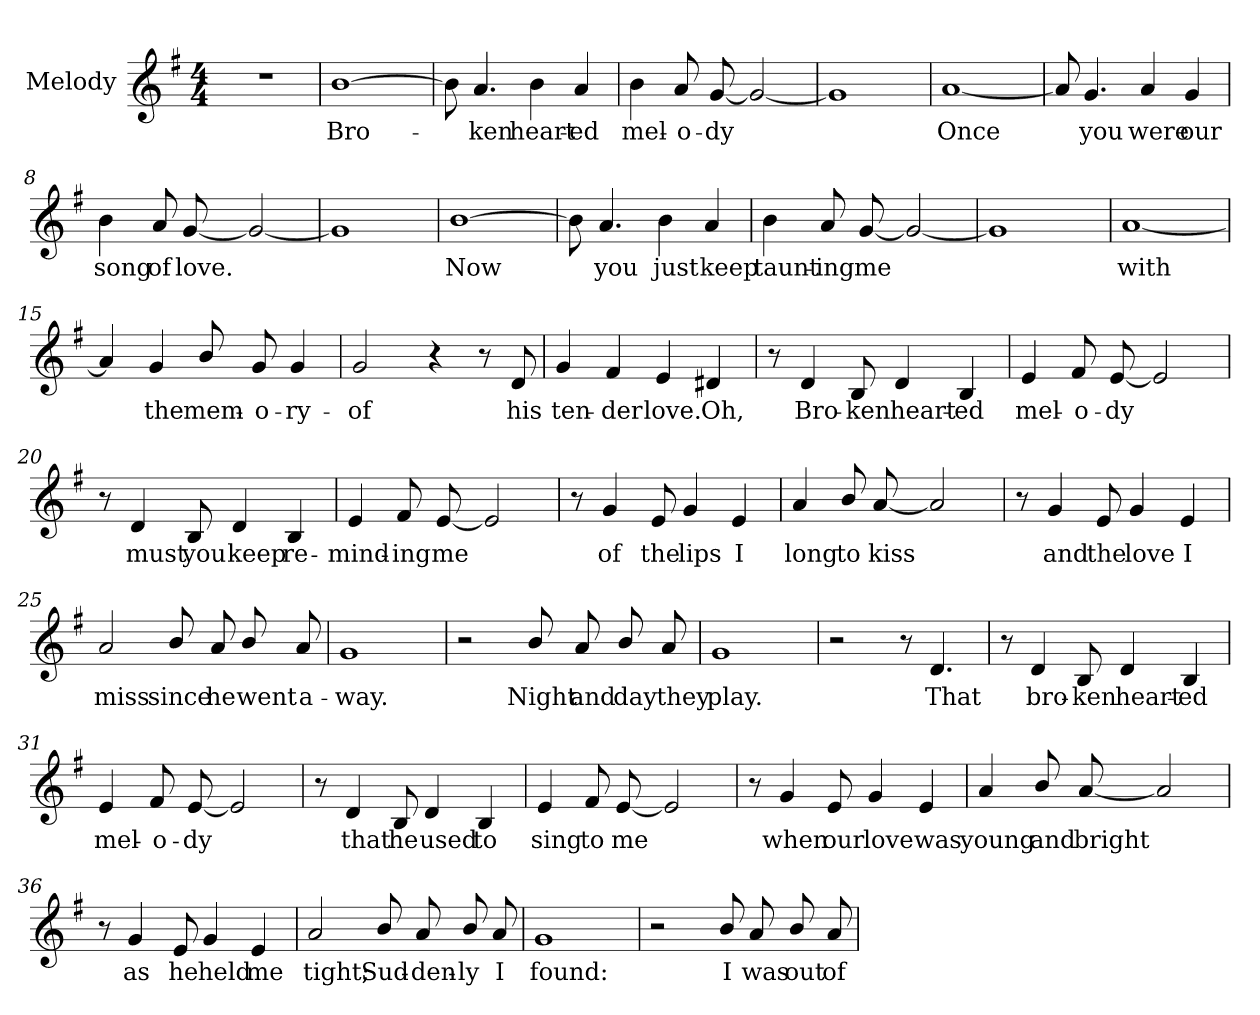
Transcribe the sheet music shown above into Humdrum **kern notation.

**kern	**text
*part1	*part1
*staff1	*staff1
*I"Melody	*
*I'Melody	*
*clefG2	*
*k[f#]	*
*M4/4	*
=1	=1
1r	.
=2	=2
[>1b	Bro-
=3	=3
8b\]	.
4.a/	ken
4b\	heart-
4a/	ed
=4	=4
4b\	mel-
8a/L	o-
[<8g/	dy
2g/_<	.
=5	=5
1g]	.
!!LO:LB:g=z
=6	=6
[<1a	Once
=7	=7
8a/]	.
4.g/	you
4a/	were
4g/	our
=8	=8
4b\	song
8a/L	of
[<8g/	love.
2g/_<	.
=9	=9
1g]	.
!!LO:LB:g=z
=10	=10
[>1b	Now
=11	=11
8b\]	.
4.a/	you
4b\	just
4a/	keep
=12	=12
4b\	taunt-
8a/L	ing
[<8g/	me
2g/_<	.
=13	=13
1g]	.
=14	=14
[<1a	with
!!LO:LB:g=z
=15	=15
4a/]	.
4g/	the
8b/L	mem-
8g/	o-
4g/	ry-
=16	=16
2g/	of
4r	.
8r	.
8d/	his
=17	=17
4g/	ten-
4f#/	der
4e/	love.
4d#X/	Oh,
=18	=18
8r	.
4d/	Bro-
8B/	ken
4d/	heart-
4B/	ed
!!LO:LB:g=z
=19	=19
4e/	mel-
8f#/L	o-
[<8e/	dy
2e/]	.
=20	=20
8r	.
4d/	must
8B/	you
4d/	keep
4B/	re-
=21	=21
4e/	mind-
8f#/L	ing
[<8e/	me
2e/]	.
!!LO:LB:g=z
=22	=22
8r	.
4g/	of
8e/	the
4g/	lips
4e/	I
=23	=23
4a/	long
8b/L	to
[<8a/	kiss
2a/]	.
=24	=24
8r	.
4g/	and
8e/	the
4g/	love
4e/	I
!!LO:LB:g=z
=25	=25
2a/	miss
8b/L	since
8a/	he
8b/L	went
8a/	a-
=26	=26
1g	way.
=27	=27
2r	.
8b/L	Night
8a/	and
8b/L	day
8a/	they
=28	=28
1g	play.
!!LO:LB:g=z
=29	=29
2r	.
8r	.
4.d/	That
=30	=30
8r	.
4d/	bro-
8B/	ken
4d/	heart-
4B/	ed
=31	=31
4e/	mel-
8f#/L	o-
[<8e/	dy
2e/]	.
=32	=32
8r	.
4d/	that
8B/	he
4d/	used
4B/	to
!!LO:PB:g=z
=33	=33
4e/	sing
8f#/L	to
[<8e/	me
2e/]	.
=34	=34
8r	.
4g/	when
8e/	our
4g/	love
4e/	was
=35	=35
4a/	young
8b/L	and
[<8a/	bright
2a/]	.
!!LO:LB:g=z
=36	=36
8r	.
4g/	as
8e/	he
4g/	held
4e/	me
=37	=37
2a/	tight;
8b/L	Sud-
8a/	den-
8b/L	ly
8a/	I
=38	=38
1g	found:
=39	=39
2r	.
8b/L	I
8a/	was
8b/L	out
8a/	of
=	=
*-	*-
